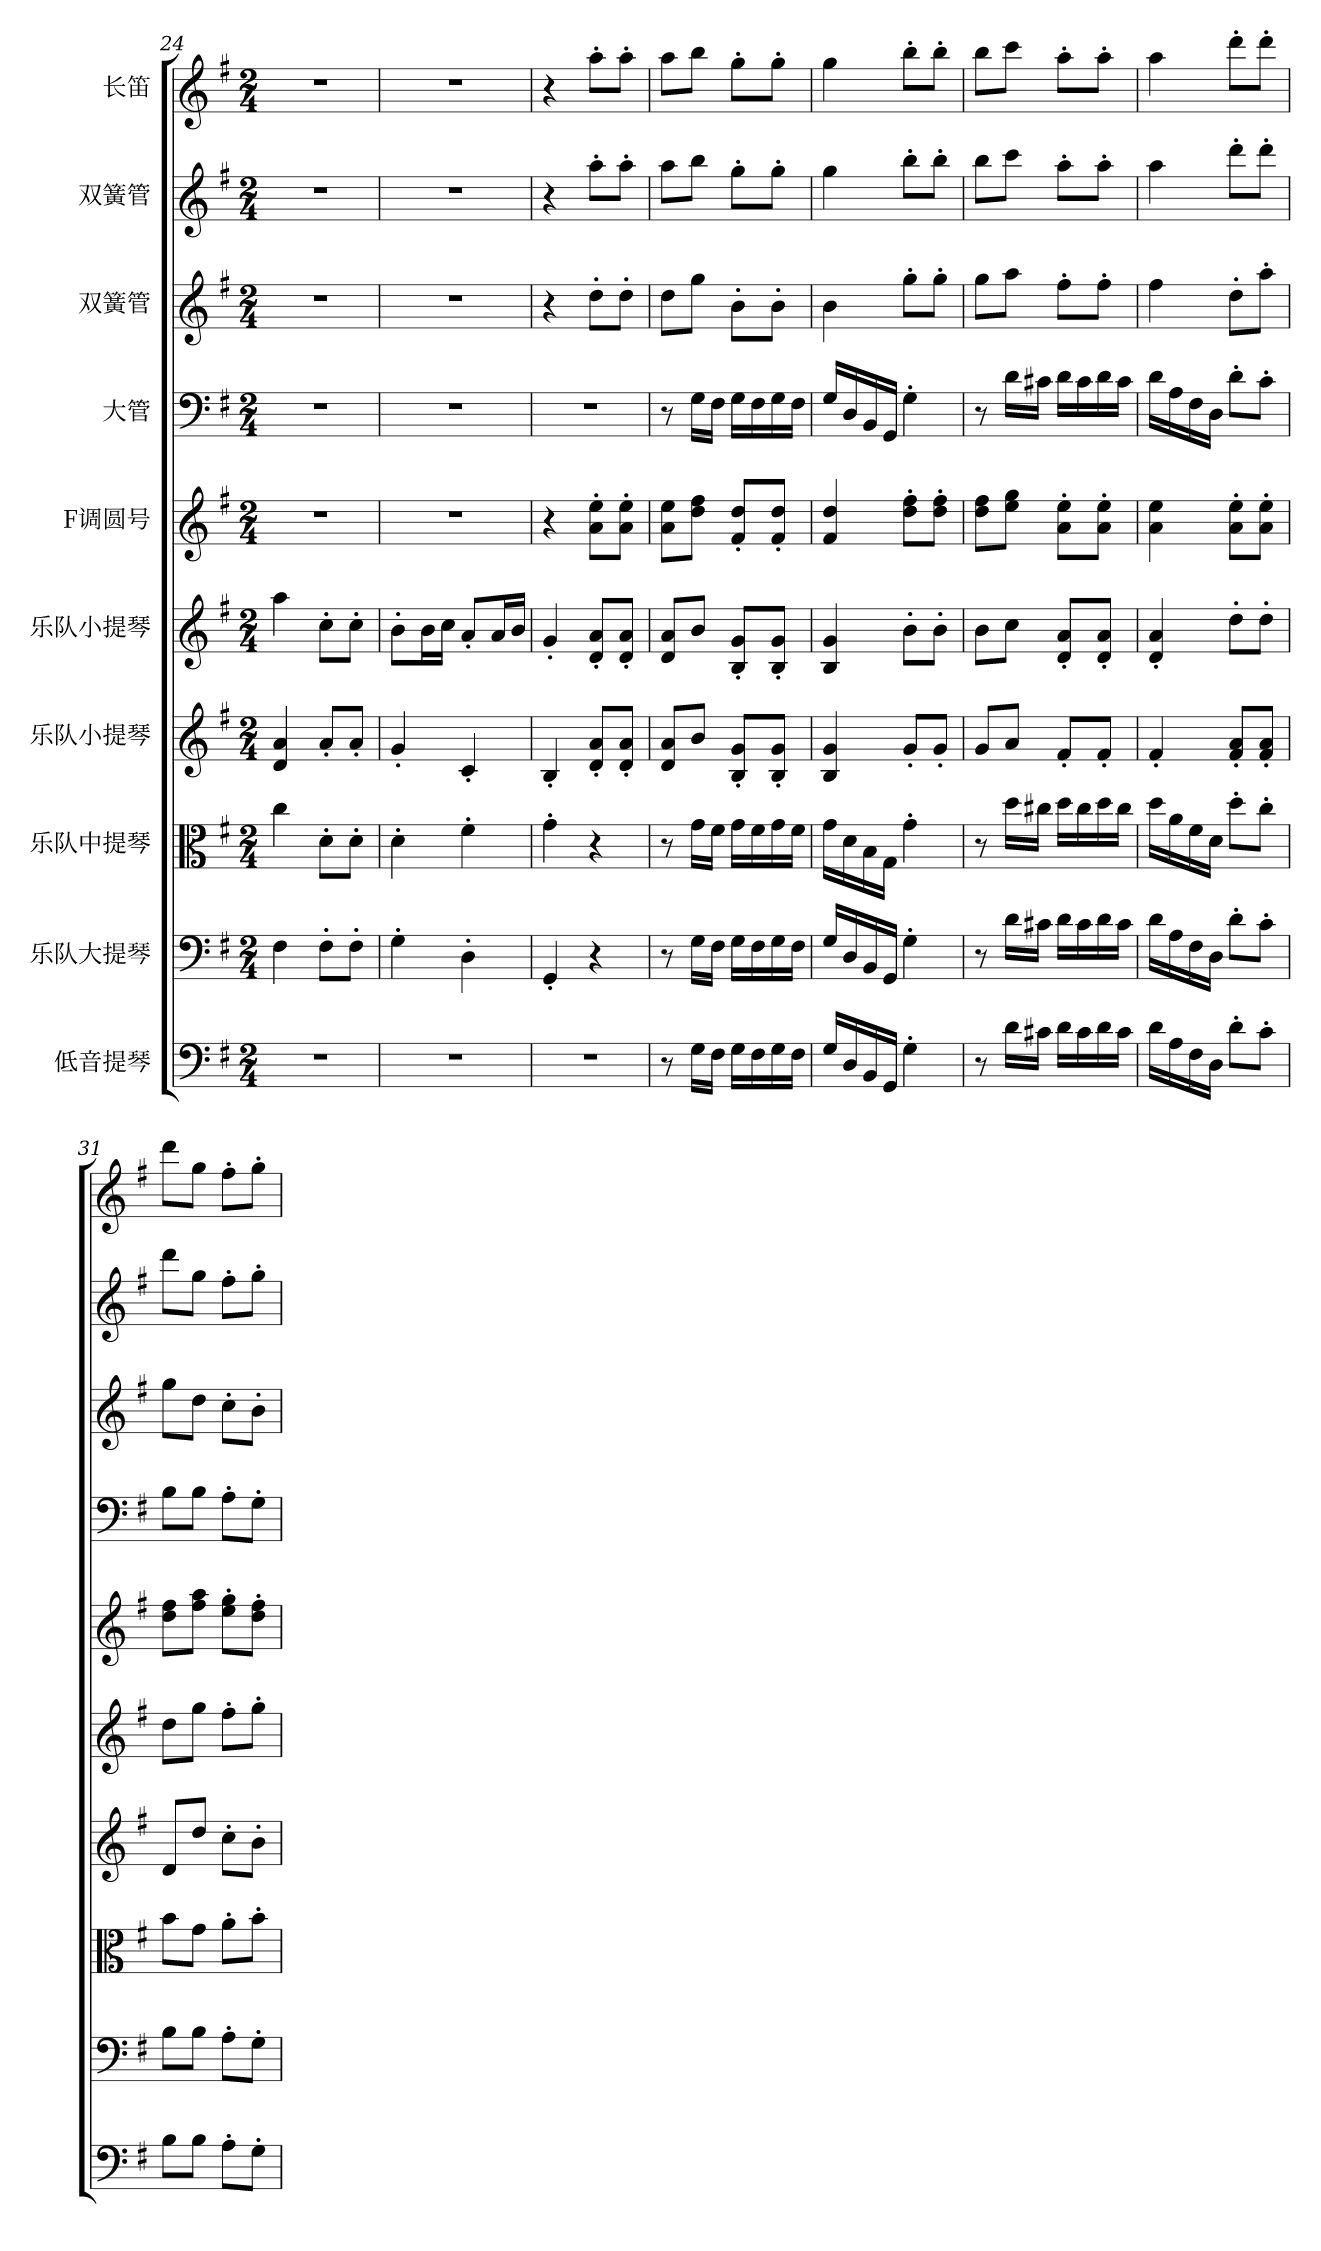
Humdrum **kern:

**kern	**kern	**kern	**kern	**kern	**kern	**kern	**kern	**kern	**kern
*part10	*part9	*part8	*part7	*part6	*part5	*part4	*part3	*part2	*part1
*staff10	*staff9	*staff8	*staff7	*staff6	*staff5	*staff4	*staff3	*staff2	*staff1
*I"低音提琴	*I"乐队大提琴	*I"乐队中提琴	*I"乐队小提琴	*I"乐队小提琴	*I"F调圆号	*I"大管	*I"双簧管	*I"双簧管	*I"长笛
*clefF4	*clefF4	*clefC3	*clefG2	*clefG2	*clefG2	*clefF4	*clefG2	*clefG2	*clefG2
*ITrd7c12	*	*	*	*	*ITrd4c7	*	*	*	*
*k[f#]	*k[f#]	*k[f#]	*k[f#]	*k[f#]	*k[]	*k[f#]	*k[f#]	*k[f#]	*k[f#]
*M2/4	*M2/4	*M2/4	*M2/4	*M2/4	*M2/4	*M2/4	*M2/4	*M2/4	*M2/4
=24	=24	=24	=24	=24	=24	=24	=24	=24	=24
2r	4F#\	4cc\	4d/ 4a/	4aa\	2r	2r	2r	2r	2r
.	8F#'\L	8d'\L	8a'/L	8cc'\L	.	.	.	.	.
.	8F#'\J	8d'\J	8a'/J	8cc'\J	.	.	.	.	.
=25	=25	=25	=25	=25	=25	=25	=25	=25	=25
2r	4G'\	4d'\	4g'/	8b'\L	2r	2r	2r	2r	2r
.	.	.	.	16b\L	.	.	.	.	.
.	.	.	.	16cc\JJ	.	.	.	.	.
.	4D'\	4f#'\	4c'/	8a'/L	.	.	.	.	.
.	.	.	.	16a/L	.	.	.	.	.
.	.	.	.	16b/JJ	.	.	.	.	.
=26	=26	=26	=26	=26	=26	=26	=26	=26	=26
2r	4GG'/	4g'\	4B'/	4g'/	4r	2r	4r	4r	4r
.	4r	4r	8d/' 8a/'L	8d/' 8a/'L	8d\' 8a\'L	.	8dd'\L	8aa'\L	8aa'\L
.	.	.	8d/' 8a/'J	8d/' 8a/'J	8d\' 8a\'J	.	8dd'\J	8aa'\J	8aa'\J
=27	=27	=27	=27	=27	=27	=27	=27	=27	=27
8r	8r	8r	8d/ 8a/L	8d/ 8a/L	8d\ 8a\L	8r	8dd\L	8aa\L	8aa\L
16GG\LL	16G\LL	16g\LL	8b/J	8b/J	8g\ 8b\J	16G\LL	8gg\J	8bb\J	8bb\J
16FF#\JJ	16F#\JJ	16f#\JJ	.	.	.	16F#\JJ	.	.	.
16GG\LL	16G\LL	16g\LL	8B/' 8g/'L	8B/' 8g/'L	8B/' 8g/'L	16G\LL	8b'\L	8gg'\L	8gg'\L
16FF#\	16F#\	16f#\	.	.	.	16F#\	.	.	.
16GG\	16G\	16g\	8B/' 8g/'J	8B/' 8g/'J	8B/' 8g/'J	16G\	8b'\J	8gg'\J	8gg'\J
16FF#\JJ	16F#\JJ	16f#\JJ	.	.	.	16F#\JJ	.	.	.
!!LO:PB:g=z
=28	=28	=28	=28	=28	=28	=28	=28	=28	=28
16GG/LL	16G/LL	16g\LL	4B/ 4g/	4B/ 4g/	4B/ 4g/	16G/LL	4b\	4gg\	4gg\
16DD/	16D/	16d\	.	.	.	16D/	.	.	.
16BBB/	16BB/	16B\	.	.	.	16BB/	.	.	.
16GGG/JJ	16GG/JJ	16G\JJ	.	.	.	16GG/JJ	.	.	.
4GG'\	4G'\	4g'\	8g'/L	8b'\L	8g\' 8b\'L	4G'\	8gg'\L	8bb'\L	8bb'\L
.	.	.	8g'/J	8b'\J	8g\' 8b\'J	.	8gg'\J	8bb'\J	8bb'\J
=29	=29	=29	=29	=29	=29	=29	=29	=29	=29
8r	8r	8r	8g/L	8b\L	8g\ 8b\L	8r	8gg\L	8bb\L	8bb\L
16D\LL	16d\LL	16dd\LL	8a/J	8cc\J	8a\ 8cc\J	16d\LL	8aa\J	8ccc\J	8ccc\J
16C#X\JJ	16c#X\JJ	16cc#X\JJ	.	.	.	16c#X\JJ	.	.	.
16D\LL	16d\LL	16dd\LL	8f#'/L	8d/' 8a/'L	8d\' 8a\'L	16d\LL	8ff#'\L	8aa'\L	8aa'\L
16C#\	16c#\	16cc#\	.	.	.	16c#\	.	.	.
16D\	16d\	16dd\	8f#'/J	8d/' 8a/'J	8d\' 8a\'J	16d\	8ff#'\J	8aa'\J	8aa'\J
16C#\JJ	16c#\JJ	16cc#\JJ	.	.	.	16c#\JJ	.	.	.
=30	=30	=30	=30	=30	=30	=30	=30	=30	=30
16D\LL	16d\LL	16dd\LL	4f#'/	4d/' 4a/'	4d\ 4a\	16d\LL	4ff#\	4aa\	4aa\
16AA\	16A\	16a\	.	.	.	16A\	.	.	.
16FF#\	16F#\	16f#\	.	.	.	16F#\	.	.	.
16DD\JJ	16D\JJ	16d\JJ	.	.	.	16D\JJ	.	.	.
8D'\L	8d'\L	8dd'\L	8f#/' 8a/'L	8dd'\L	8d\' 8a\'L	8d'\L	8dd'\L	8ddd'\L	8ddd'\L
8C'\J	8c'\J	8cc'\J	8f#/' 8a/'J	8dd'\J	8d\' 8a\'J	8c'\J	8aa'\J	8ddd'\J	8ddd'\J
=31	=31	=31	=31	=31	=31	=31	=31	=31	=31
8BB\L	8B\L	8b\L	8d/L	8dd\L	8g\ 8b\L	8B\L	8gg\L	8ddd\L	8ddd\L
8BB\J	8B\J	8g\J	8dd/J	8gg\J	8b\ 8dd\J	8B\J	8dd\J	8gg\J	8gg\J
8AA'\L	8A'\L	8a'\L	8cc'\L	8ff#'\L	8a\' 8cc\'L	8A'\L	8cc'\L	8ff#'\L	8ff#'\L
8GG'\J	8G'\J	8b'\J	8b'\J	8gg'\J	8g\' 8b\'J	8G'\J	8b'\J	8gg'\J	8gg'\J
=	=	=	=	=	=	=	=	=	=
*-	*-	*-	*-	*-	*-	*-	*-	*-	*-
